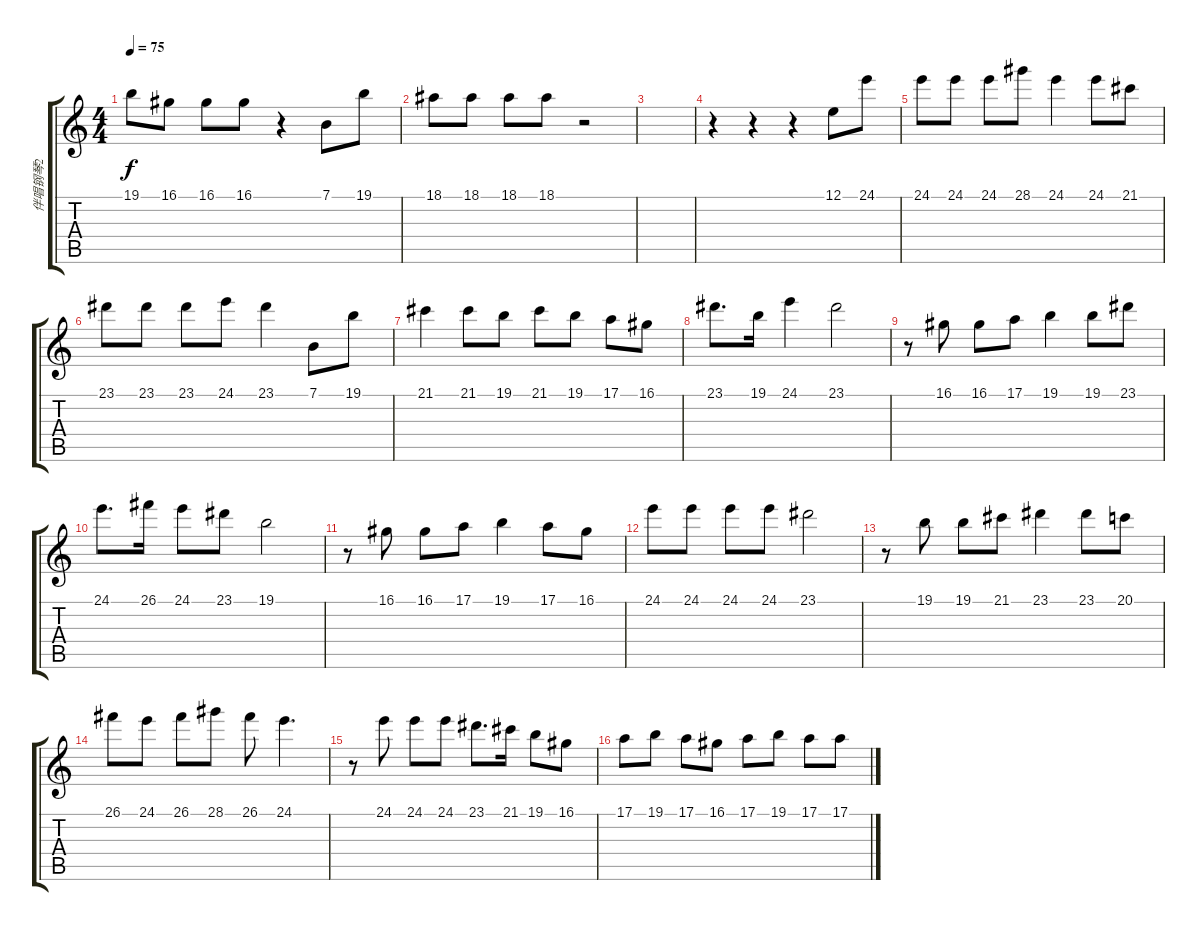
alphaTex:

\track ("伴唱钢琴2" "伴唱钢琴2") {instrument voiceoohs}
\staff {score tabs}
\tuning (E4 B3 G3 D3 A2 E2) {hide}
\ts (4 4)
\tempo 75
\clef g2
\ks c
19.1.8{dy f} 16.1.8 16.1.8 16.1.8 r.4 7.1.8 19.1.8 |
18.1.8 18.1.8 18.1.8 18.1.8 r.2 |
|
r.4 r.4 r.4 12.1.8 24.1.8 |
24.1.8 24.1.8 24.1.8 28.1.8 24.1.4 24.1.8 21.1.8 |
23.1.8 23.1.8 23.1.8 24.1.8 23.1.4 7.1.8 19.1.8 |
21.1.4 21.1.8 19.1.8 21.1.8 19.1.8 17.1.8 16.1.8 |
23.1.8{d} 19.1.16 24.1.4 23.1.2 |
r.8 16.1.8 16.1.8 17.1.8 19.1.4 19.1.8 23.1.8 |
24.1.8{d} 26.1.16 24.1.8 23.1.8 19.1.2 |
r.8 16.1.8 16.1.8 17.1.8 19.1.4 17.1.8 16.1.8 |
24.1.8 24.1.8 24.1.8 24.1.8 23.1.2 |
r.8 19.1.8 19.1.8 21.1.8 23.1.4 23.1.8 20.1.8 |
26.1.8 24.1.8 26.1.8 28.1.8 26.1.8 24.1.4{d} |
r.8 24.1.8 24.1.8 24.1.8 23.1.8{d} 21.1.16 19.1.8 16.1.8 |
17.1.8 19.1.8 17.1.8 16.1.8 17.1.8 19.1.8 17.1.8 17.1.8
